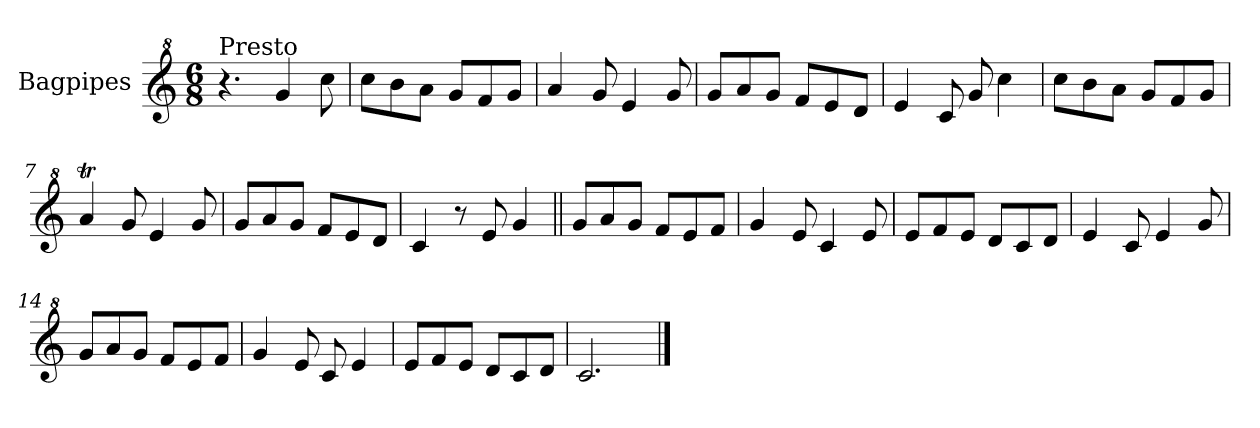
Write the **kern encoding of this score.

**kern
*part1
*staff1
*I"Bagpipes
*I'Bag
*clefG^2
*k[]
*C:
*M6/8
=1
!LO:TX:a:t=Presto
4.r
4gg/
8ccc\
=2
8ccc\L
8bb\
8aa\J
8gg/L
8ff/
8gg/J
=3
4aa/
8gg/
4ee/
8gg/
=4
8gg/L
8aa/
8gg/J
8ff/L
8ee/
8dd/J
=5
4ee/
8cc/
8gg/
4ccc\
=6
8ccc\L
8bb\
8aa\J
8gg/L
8ff/
8gg/J
=7
4aaT/
8gg/
4ee/
8gg/
!!LO:LB:g=z
=8
8gg/L
8aa/
8gg/J
8ff/L
8ee/
8dd/J
=9
4cc/
8r
8ee/
4gg/
=10||
8gg/L
8aa/
8gg/J
8ff/L
8ee/
8ff/J
=11
4gg/
8ee/
4cc/
8ee/
=12
8ee/L
8ff/
8ee/J
8dd/L
8cc/
8dd/J
=13
4ee/
8cc/
4ee/
8gg/
=14
8gg/L
8aa/
8gg/J
8ff/L
8ee/
8ff/J
!!LO:LB:g=z
=15
4gg/
8ee/
8cc/
4ee/
=16
8ee/L
8ff/
8ee/J
8dd/L
8cc/
8dd/J
=17
2.cc/
==
*-
